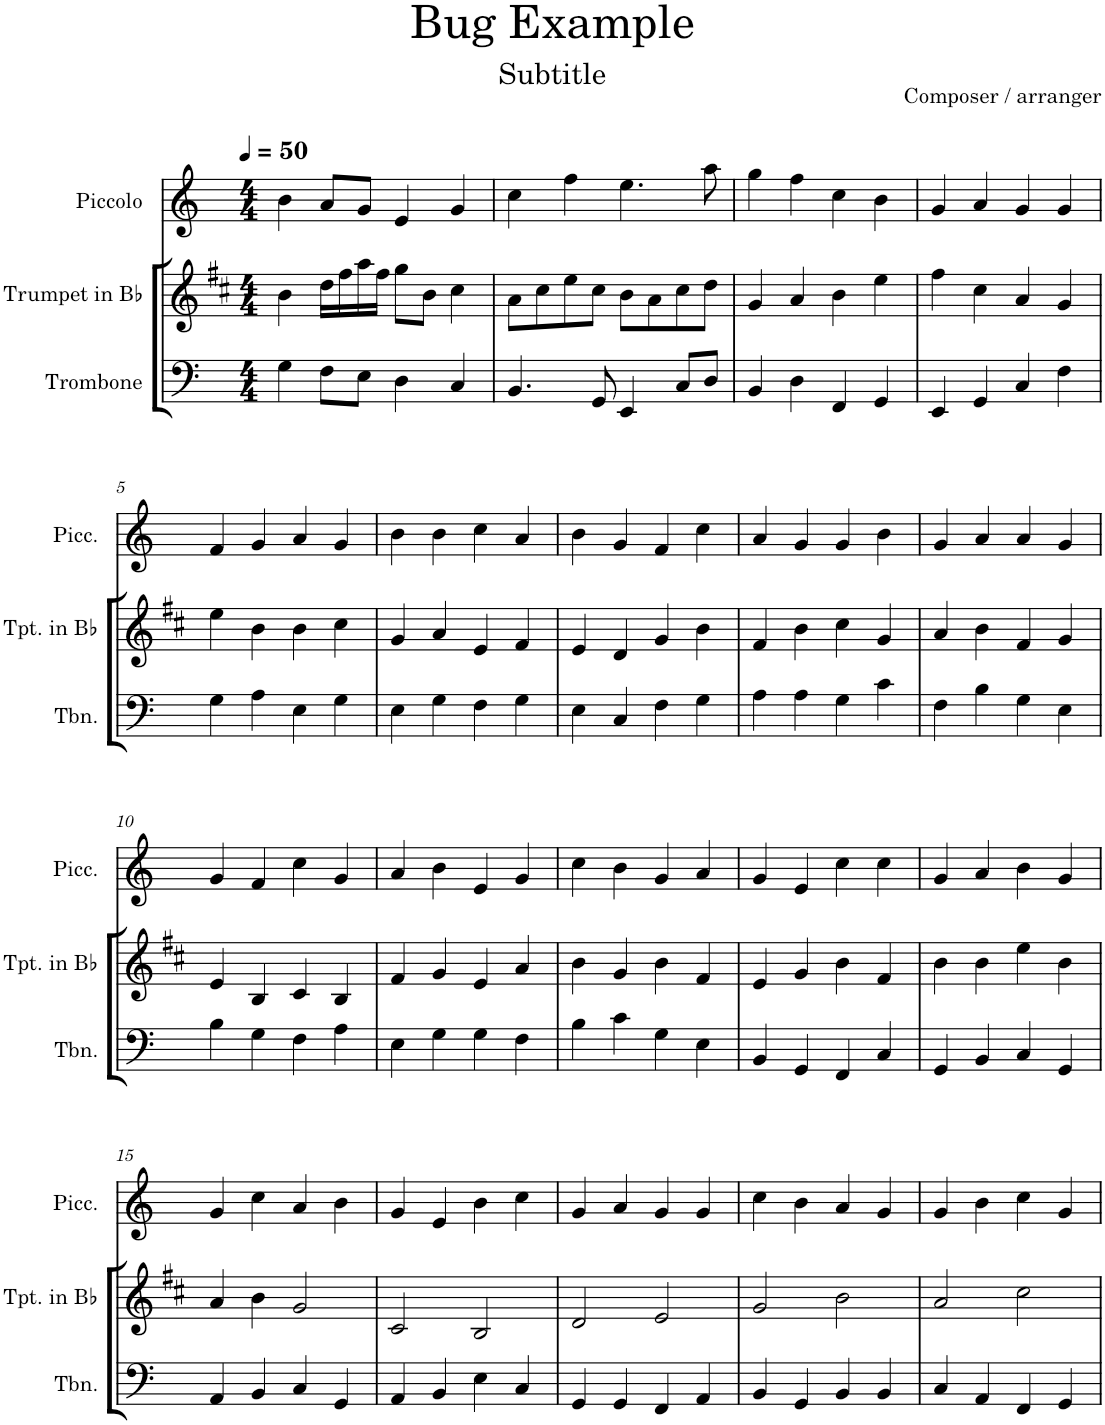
**kern	**kern	**kern
*part3	*part2	*part1
*staff3	*staff2	*staff1
*I"Trombone	*I"Trumpet in Bb	*I"Piccolo
*I'Tbn.	*I'Tpt. in Bb	*I'Picc.
*clefF4	*clefG2	*clefG2
*	*Trd1c2	*Trd-7c-12
*k[]	*k[f#c#]	*k[]
*M4/4	*M4/4	*M4/4
*MM50	*MM50	*MM50
=1	=1	=1
4G\	4b\	4b\
8F\L	16dd\LL	8a/L
.	16ff#\	.
8E\J	16aa\	8g/J
.	16ff#\JJ	.
4D\	8gg\L	4e/
.	8b\J	.
4C/	4cc#\	4g/
=2	=2	=2
4.BB/	8a\L	4cc\
.	8cc#\	.
.	8ee\	4ff\
8GG/	8cc#\J	.
4EE/	8b\L	4.ee\
.	8a\	.
8C/L	8cc#\	.
8D/J	8dd\J	8aa\
=3	=3	=3
4BB/	4g/	4gg\
4D\	4a/	4ff\
4FF/	4b\	4cc\
4GG/	4ee\	4b\
=4	=4	=4
4EE/	4ff#\	4g/
4GG/	4cc#\	4a/
4C/	4a/	4g/
4F\	4g/	4g/
!!LO:LB:g=z
=5	=5	=5
4G\	4ee\	4f/
4A\	4b\	4g/
4E\	4b\	4a/
4G\	4cc#\	4g/
=6	=6	=6
4E\	4g/	4b\
4G\	4a/	4b\
4F\	4e/	4cc\
4G\	4f#/	4a/
=7	=7	=7
4E\	4e/	4b\
4C/	4d/	4g/
4F\	4g/	4f/
4G\	4b\	4cc\
=8	=8	=8
4A\	4f#/	4a/
4A\	4b\	4g/
4G\	4cc#\	4g/
4c\	4g/	4b\
=9	=9	=9
4F\	4a/	4g/
4B\	4b\	4a/
4G\	4f#/	4a/
4E\	4g/	4g/
!!LO:LB:g=z
=10	=10	=10
4B\	4e/	4g/
4G\	4B/	4f/
4F\	4c#/	4cc\
4A\	4B/	4g/
=11	=11	=11
4E\	4f#/	4a/
4G\	4g/	4b\
4G\	4e/	4e/
4F\	4a/	4g/
=12	=12	=12
4B\	4b\	4cc\
4c\	4g/	4b\
4G\	4b\	4g/
4E\	4f#/	4a/
=13	=13	=13
4BB/	4e/	4g/
4GG/	4g/	4e/
4FF/	4b\	4cc\
4C/	4f#/	4cc\
=14	=14	=14
4GG/	4b\	4g/
4BB/	4b\	4a/
4C/	4ee\	4b\
4GG/	4b\	4g/
!!LO:LB:g=z
=15	=15	=15
4AA/	4a/	4g/
4BB/	4b\	4cc\
4C/	2g/	4a/
4GG/	.	4b\
=16	=16	=16
4AA/	2c#/	4g/
4BB/	.	4e/
4E\	2B/	4b\
4C/	.	4cc\
=17	=17	=17
4GG/	2d/	4g/
4GG/	.	4a/
4FF/	2e/	4g/
4AA/	.	4g/
=18	=18	=18
4BB/	2g/	4cc\
4GG/	.	4b\
4BB/	2b\	4a/
4BB/	.	4g/
=19	=19	=19
4C/	2a/	4g/
4AA/	.	4b\
4FF/	2cc#\	4cc\
4GG/	.	4g/
=	=	=
*-	*-	*-
